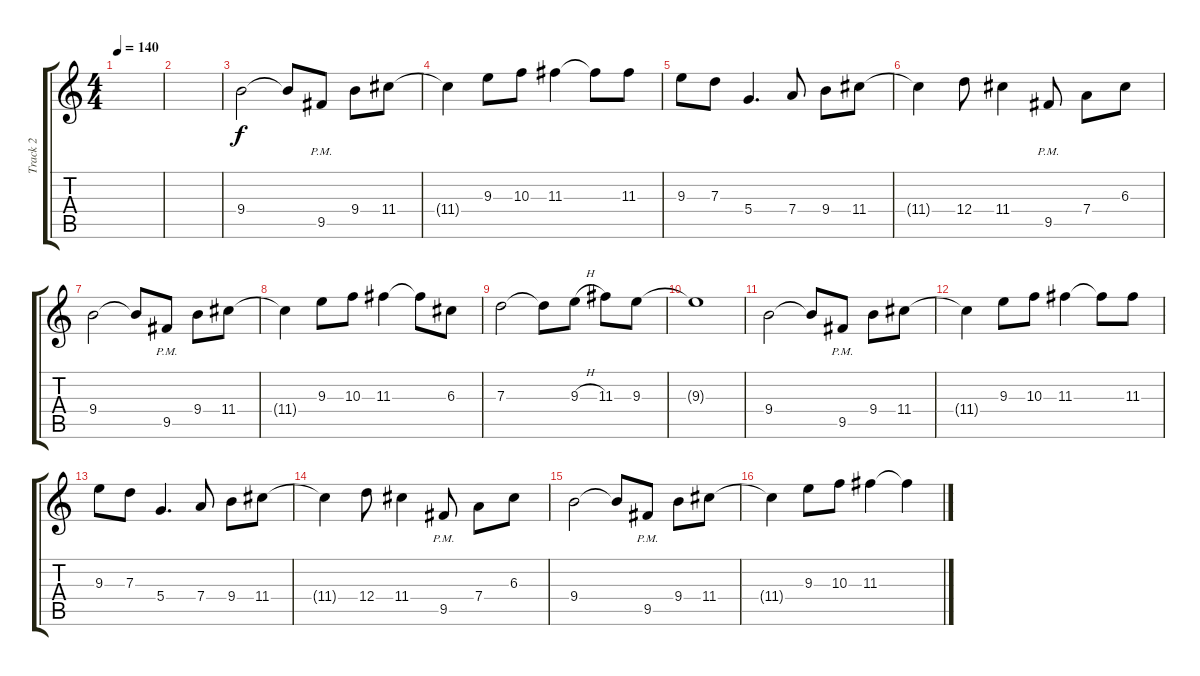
\track ("Track 2" "Track 2") {instrument distortionguitar}
\staff {score tabs}
\tuning (E4 B3 G3 D3 A2 E2) {hide}
\ts (4 4)
\tempo 140
\clef g2
\ks c
|
|
9.4.2 9.4{t}.8 9.5{pm}.8 9.4.8 11.4.8 |
11.4{t}.4 9.3.8 10.3.8 11.3.4 11.3{t}.8 11.3.8 |
9.3.8 7.3.8 5.4.4{d} 7.4.8 9.4.8 11.4.8 |
11.4{t}.4 12.4.8 11.4.4 9.5{pm}.8 7.4.8 6.3.8 |
9.4.2 9.4{t}.8 9.5{pm}.8 9.4.8 11.4.8 |
11.4{t}.4 9.3.8 10.3.8 11.3.4 11.3{t}.8 6.3.8 |
7.3.2 7.3{t}.8 9.3{h}.8 11.3.8 9.3.8 |
9.3{t}.1 |
9.4.2 9.4{t}.8 9.5{pm}.8 9.4.8 11.4.8 |
11.4{t}.4 9.3.8 10.3.8 11.3.4 11.3{t}.8 11.3.8 |
9.3.8 7.3.8 5.4.4{d} 7.4.8 9.4.8 11.4.8 |
11.4{t}.4 12.4.8 11.4.4 9.5{pm}.8 7.4.8 6.3.8 |
9.4.2 9.4{t}.8 9.5{pm}.8 9.4.8 11.4.8 |
11.4{t}.4 9.3.8 10.3.8 11.3.4 11.3{t}.4
